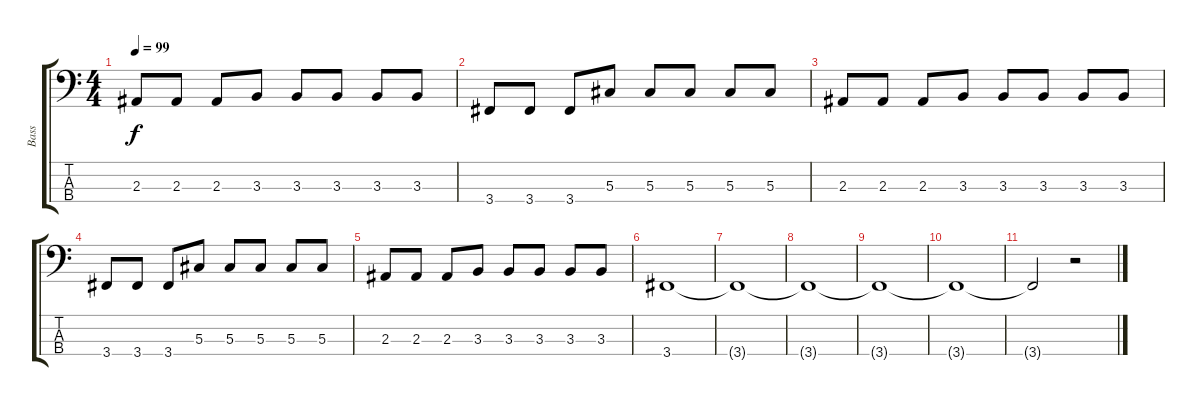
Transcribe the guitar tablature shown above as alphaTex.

\track ("Bass" "Bass") {instrument electricbassfinger}
\staff {score tabs}
\tuning (Gb2 Db2 Ab1 Eb1) {hide}
\ts (4 4)
\tempo 99
\clef f4
\ks c
2.3.8{dy f} 2.3.8 2.3.8 3.3.8 3.3.8 3.3.8 3.3.8 3.3.8 |
3.4.8 3.4.8 3.4.8 5.3.8 5.3.8 5.3.8 5.3.8 5.3.8 |
2.3.8 2.3.8 2.3.8 3.3.8 3.3.8 3.3.8 3.3.8 3.3.8 |
3.4.8 3.4.8 3.4.8 5.3.8 5.3.8 5.3.8 5.3.8 5.3.8 |
2.3.8 2.3.8 2.3.8 3.3.8 3.3.8 3.3.8 3.3.8 3.3.8 |
3.4.1 |
3.4{t}.1 |
3.4{t}.1 |
3.4{t}.1 |
3.4{t}.1 |
3.4{t}.2 r.2
